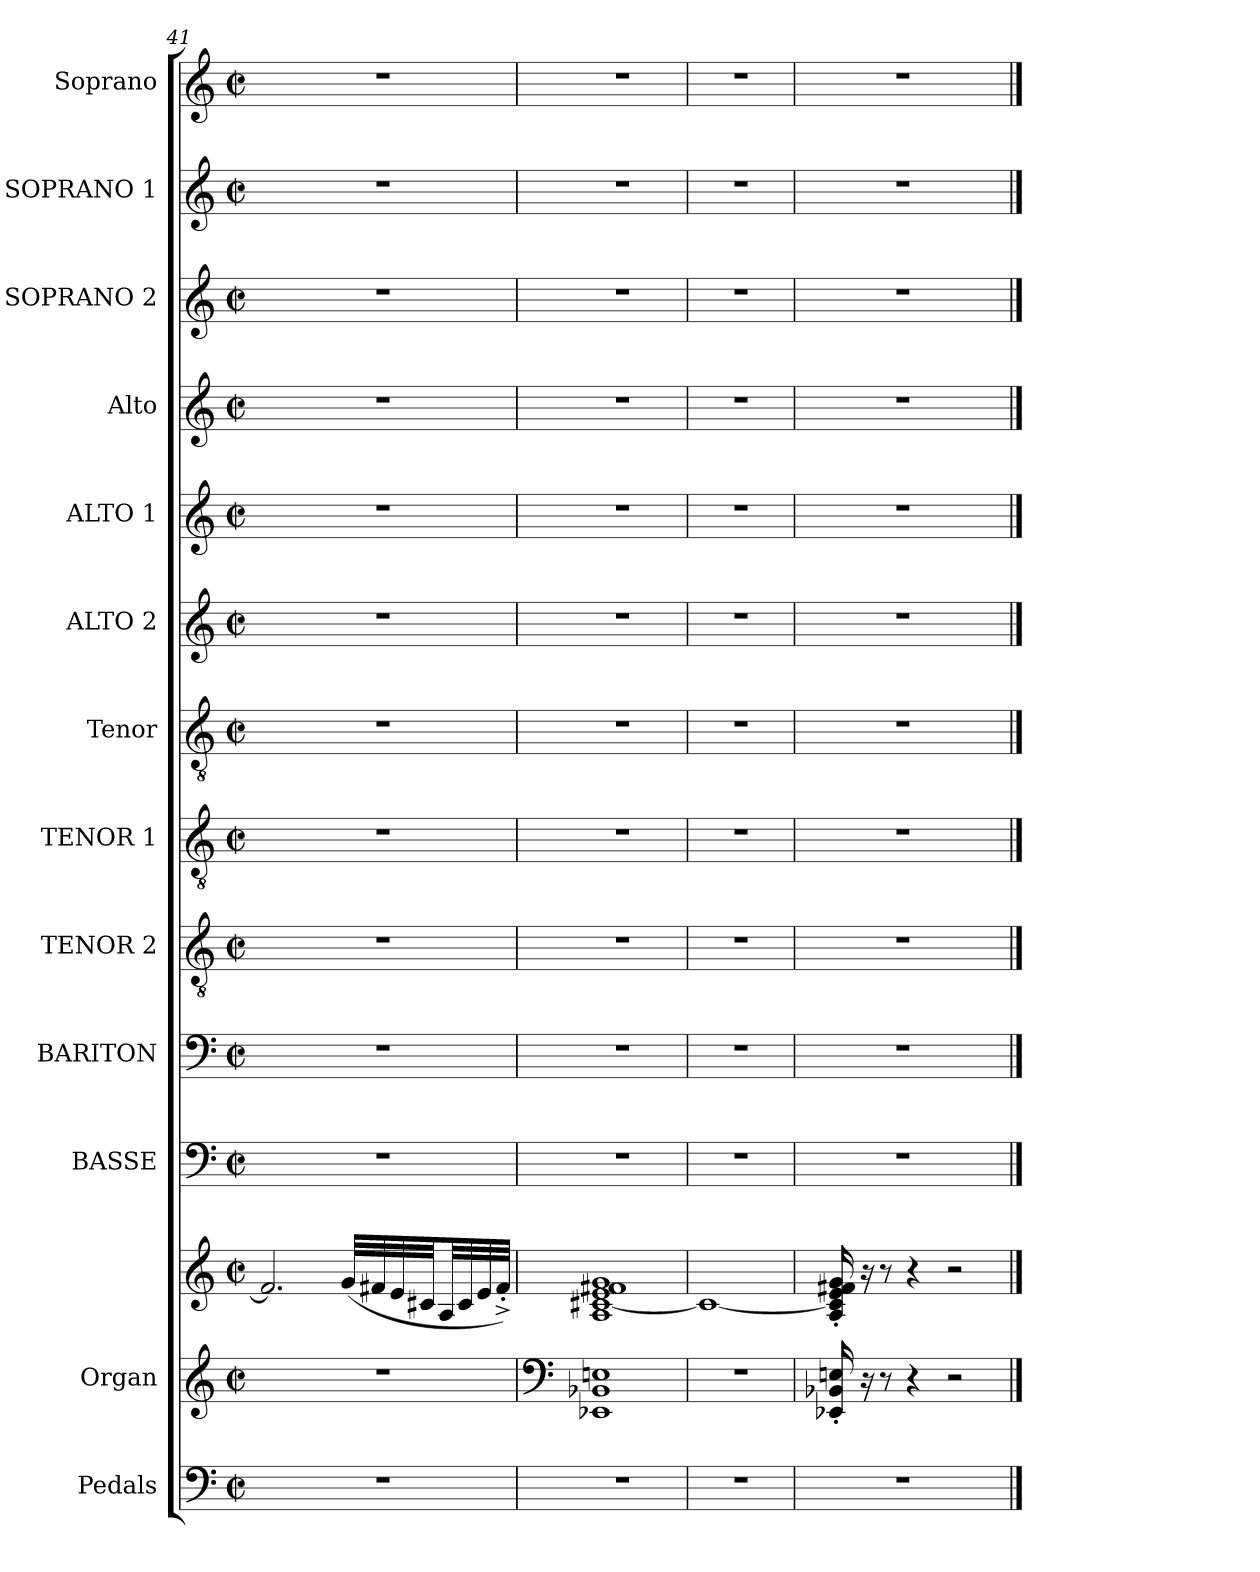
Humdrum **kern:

**kern	**kern	**kern	**kern	**kern	**kern	**kern	**kern	**kern	**kern	**kern	**kern	**kern	**kern
*part13	*part12	*part12	*part11	*part10	*part9	*part8	*part7	*part6	*part5	*part4	*part3	*part2	*part1
*staff14	*staff13	*staff12	*staff11	*staff10	*staff9	*staff8	*staff7	*staff6	*staff5	*staff4	*staff3	*staff2	*staff1
*I"Pedals	*I"Organ	*	*I"BASSE	*I"BARITON	*I"TENOR 2	*I"TENOR 1	*I"Tenor	*I"ALTO 2	*I"ALTO 1	*I"Alto	*I"SOPRANO 2	*I"SOPRANO 1	*I"Soprano
*I'Ped.	*I'Org.	*	*I'B.	*I'Bar.	*I'T. 2	*I'T. 1	*I'T.	*I'A. 2	*I'A. 1	*I'A.	*I'S. 2	*	*I'S.
!!LO:LB:g=z
*clefF4	*clefG2	*clefG2	*clefF4	*clefF4	*clefGv2	*clefGv2	*clefGv2	*clefG2	*clefG2	*clefG2	*clefG2	*clefG2	*clefG2
*	*	*	*	*	*ITrd7c12	*ITrd7c12	*ITrd7c12	*	*	*	*	*	*
*k[]	*k[]	*k[]	*k[]	*k[]	*k[]	*k[]	*k[]	*k[]	*k[]	*k[]	*k[]	*k[]	*k[]
*M2/2	*M2/2	*M2/2	*M2/2	*M2/2	*M2/2	*M2/2	*M2/2	*M2/2	*M2/2	*M2/2	*M2/2	*M2/2	*M2/2
*met(c|)	*met(c|)	*met(c|)	*met(c|)	*met(c|)	*met(c|)	*met(c|)	*met(c|)	*met(c|)	*met(c|)	*met(c|)	*met(c|)	*met(c|)	*met(c|)
=41	=41	=41	=41	=41	=41	=41	=41	=41	=41	=41	=41	=41	=41
1r	1r	2.f#i/]	1r	1r	1r	1r	1r	1r	1r	1r	1r	1r	1r
.	.	(32gi/LLL	.	.	.	.	.	.	.	.	.	.	.
.	.	32f#Xi/	.	.	.	.	.	.	.	.	.	.	.
.	.	32ei/	.	.	.	.	.	.	.	.	.	.	.
.	.	32c#Xi/JJ	.	.	.	.	.	.	.	.	.	.	.
.	.	32Ai/LL	.	.	.	.	.	.	.	.	.	.	.
.	.	32c#i/	.	.	.	.	.	.	.	.	.	.	.
.	.	32ei/	.	.	.	.	.	.	.	.	.	.	.
.	.	32f#'^i/JJJ)	.	.	.	.	.	.	.	.	.	.	.
=42	=42	=42	=42	=42	=42	=42	=42	=42	=42	=42	=42	=42	=42
*	*clefF4	*	*	*	*	*	*	*	*	*	*	*	*
1r	1EE-Xi 1BB-Xi 1Eni	1Ai [<1c#Xi 1ei 1f#Xi 1gi	1r	1r	1r	1r	1r	1r	1r	1r	1r	1r	1r
=43	=43	=43	=43	=43	=43	=43	=43	=43	=43	=43	=43	=43	=43
1r	1r	1c#i_<	1r	1r	1r	1r	1r	1r	1r	1r	1r	1r	1r
=44	=44	=44	=44	=44	=44	=44	=44	=44	=44	=44	=44	=44	=44
1r	16EE-Xi/' 16BB-Xi' 16Eni'	16Ai/' 16c#i]' 16ei' 16f#Xi' 16gi'	1r	1r	1r	1r	1r	1r	1r	1r	1r	1r	1r
.	16r	16r	.	.	.	.	.	.	.	.	.	.	.
.	8r	8r	.	.	.	.	.	.	.	.	.	.	.
.	4r	4r	.	.	.	.	.	.	.	.	.	.	.
.	2r	2r	.	.	.	.	.	.	.	.	.	.	.
==	==	==	==	==	==	==	==	==	==	==	==	==	==
*-	*-	*-	*-	*-	*-	*-	*-	*-	*-	*-	*-	*-	*-
